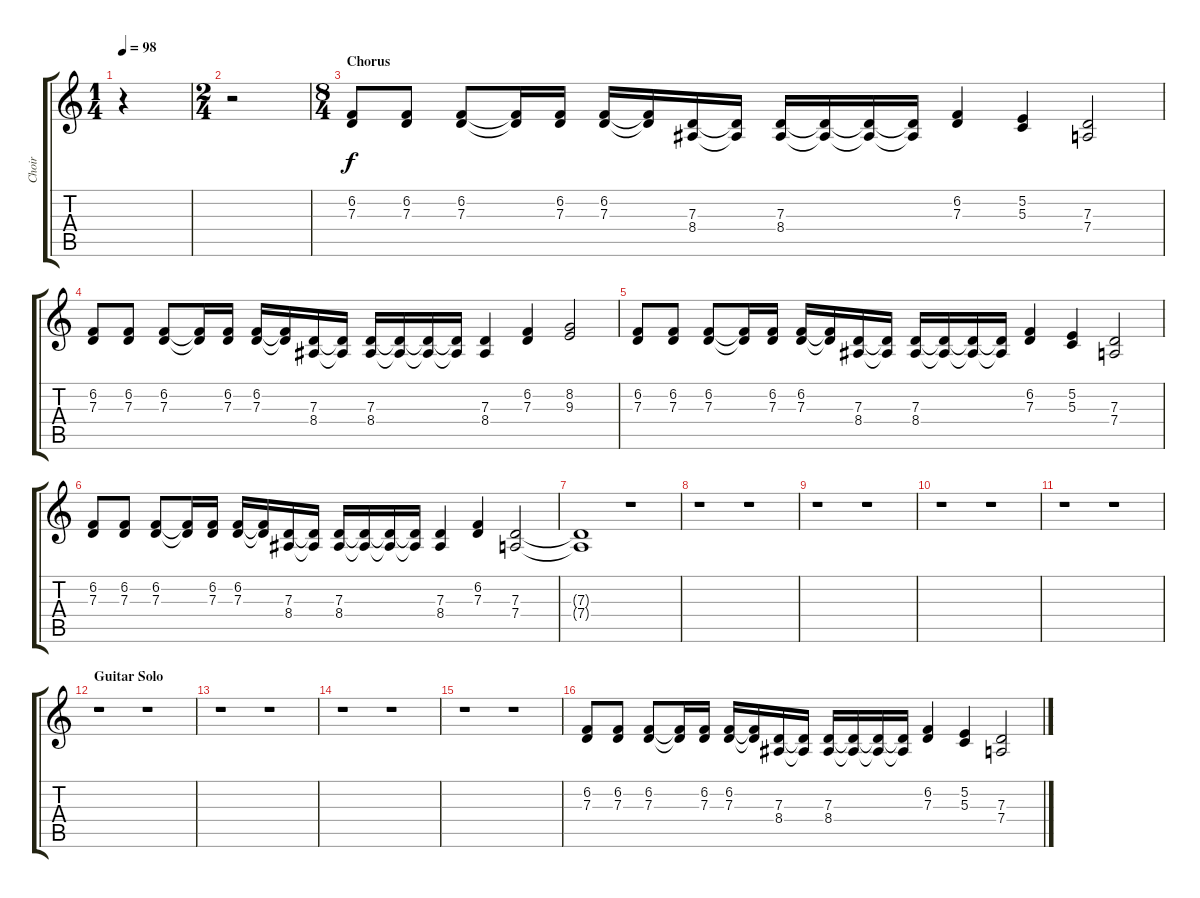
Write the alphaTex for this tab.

\track ("Choir" "Choir") {instrument pad4choir}
\staff {score tabs}
\tuning (E4 B3 G3 D3 A2 E2) {hide}
\ts (1 4)
\tempo 98
\clef g2
\ks c
r.4{dy f} |
\ts (2 4)
r.2 |
\ts (8 4)
\section ("" "Chorus")
(6.2 7.3).8 (6.2 7.3).8 (6.2 7.3).8 (6.2{t} 7.3{t}).16 (6.2 7.3).16 (6.2 7.3).16 (6.2{t} 7.3{t}).16 (7.3 8.4).16 (7.3{t} 8.4{t}).16 (7.3 8.4).16 (7.3{t} 8.4{t}).16 (7.3{t} 8.4{t}).16 (7.3{t} 8.4{t}).16 (6.2 7.3).4 (5.2 5.3).4 (7.3 7.4).2 |
(6.2 7.3).8 (6.2 7.3).8 (6.2 7.3).8 (6.2{t} 7.3{t}).16 (6.2 7.3).16 (6.2 7.3).16 (6.2{t} 7.3{t}).16 (7.3 8.4).16 (7.3{t} 8.4{t}).16 (7.3 8.4).16 (7.3{t} 8.4{t}).16 (7.3{t} 8.4{t}).16 (7.3{t} 8.4{t}).16 (7.3 8.4).4 (6.2 7.3).4 (8.2 9.3).2 |
(6.2 7.3).8 (6.2 7.3).8 (6.2 7.3).8 (6.2{t} 7.3{t}).16 (6.2 7.3).16 (6.2 7.3).16 (6.2{t} 7.3{t}).16 (7.3 8.4).16 (7.3{t} 8.4{t}).16 (7.3 8.4).16 (7.3{t} 8.4{t}).16 (7.3{t} 8.4{t}).16 (7.3{t} 8.4{t}).16 (6.2 7.3).4 (5.2 5.3).4 (7.3 7.4).2 |
(6.2 7.3).8 (6.2 7.3).8 (6.2 7.3).8 (6.2{t} 7.3{t}).16 (6.2 7.3).16 (6.2 7.3).16 (6.2{t} 7.3{t}).16 (7.3 8.4).16 (7.3{t} 8.4{t}).16 (7.3 8.4).16 (7.3{t} 8.4{t}).16 (7.3{t} 8.4{t}).16 (7.3{t} 8.4{t}).16 (7.3 8.4).4 (6.2 7.3).4 (7.3 7.4).2 |
(7.3{t} 7.4{t}).1 r.1 |
r.1 r.1 |
r.1 r.1 |
r.1 r.1 |
r.1 r.1 |
\section ("" "Guitar Solo")
r.1 r.1 |
r.1 r.1 |
r.1 r.1 |
r.1 r.1 |
(6.2 7.3).8 (6.2 7.3).8 (6.2 7.3).8 (6.2{t} 7.3{t}).16 (6.2 7.3).16 (6.2 7.3).16 (6.2{t} 7.3{t}).16 (7.3 8.4).16 (7.3{t} 8.4{t}).16 (7.3 8.4).16 (7.3{t} 8.4{t}).16 (7.3{t} 8.4{t}).16 (7.3{t} 8.4{t}).16 (6.2 7.3).4 (5.2 5.3).4 (7.3 7.4).2
